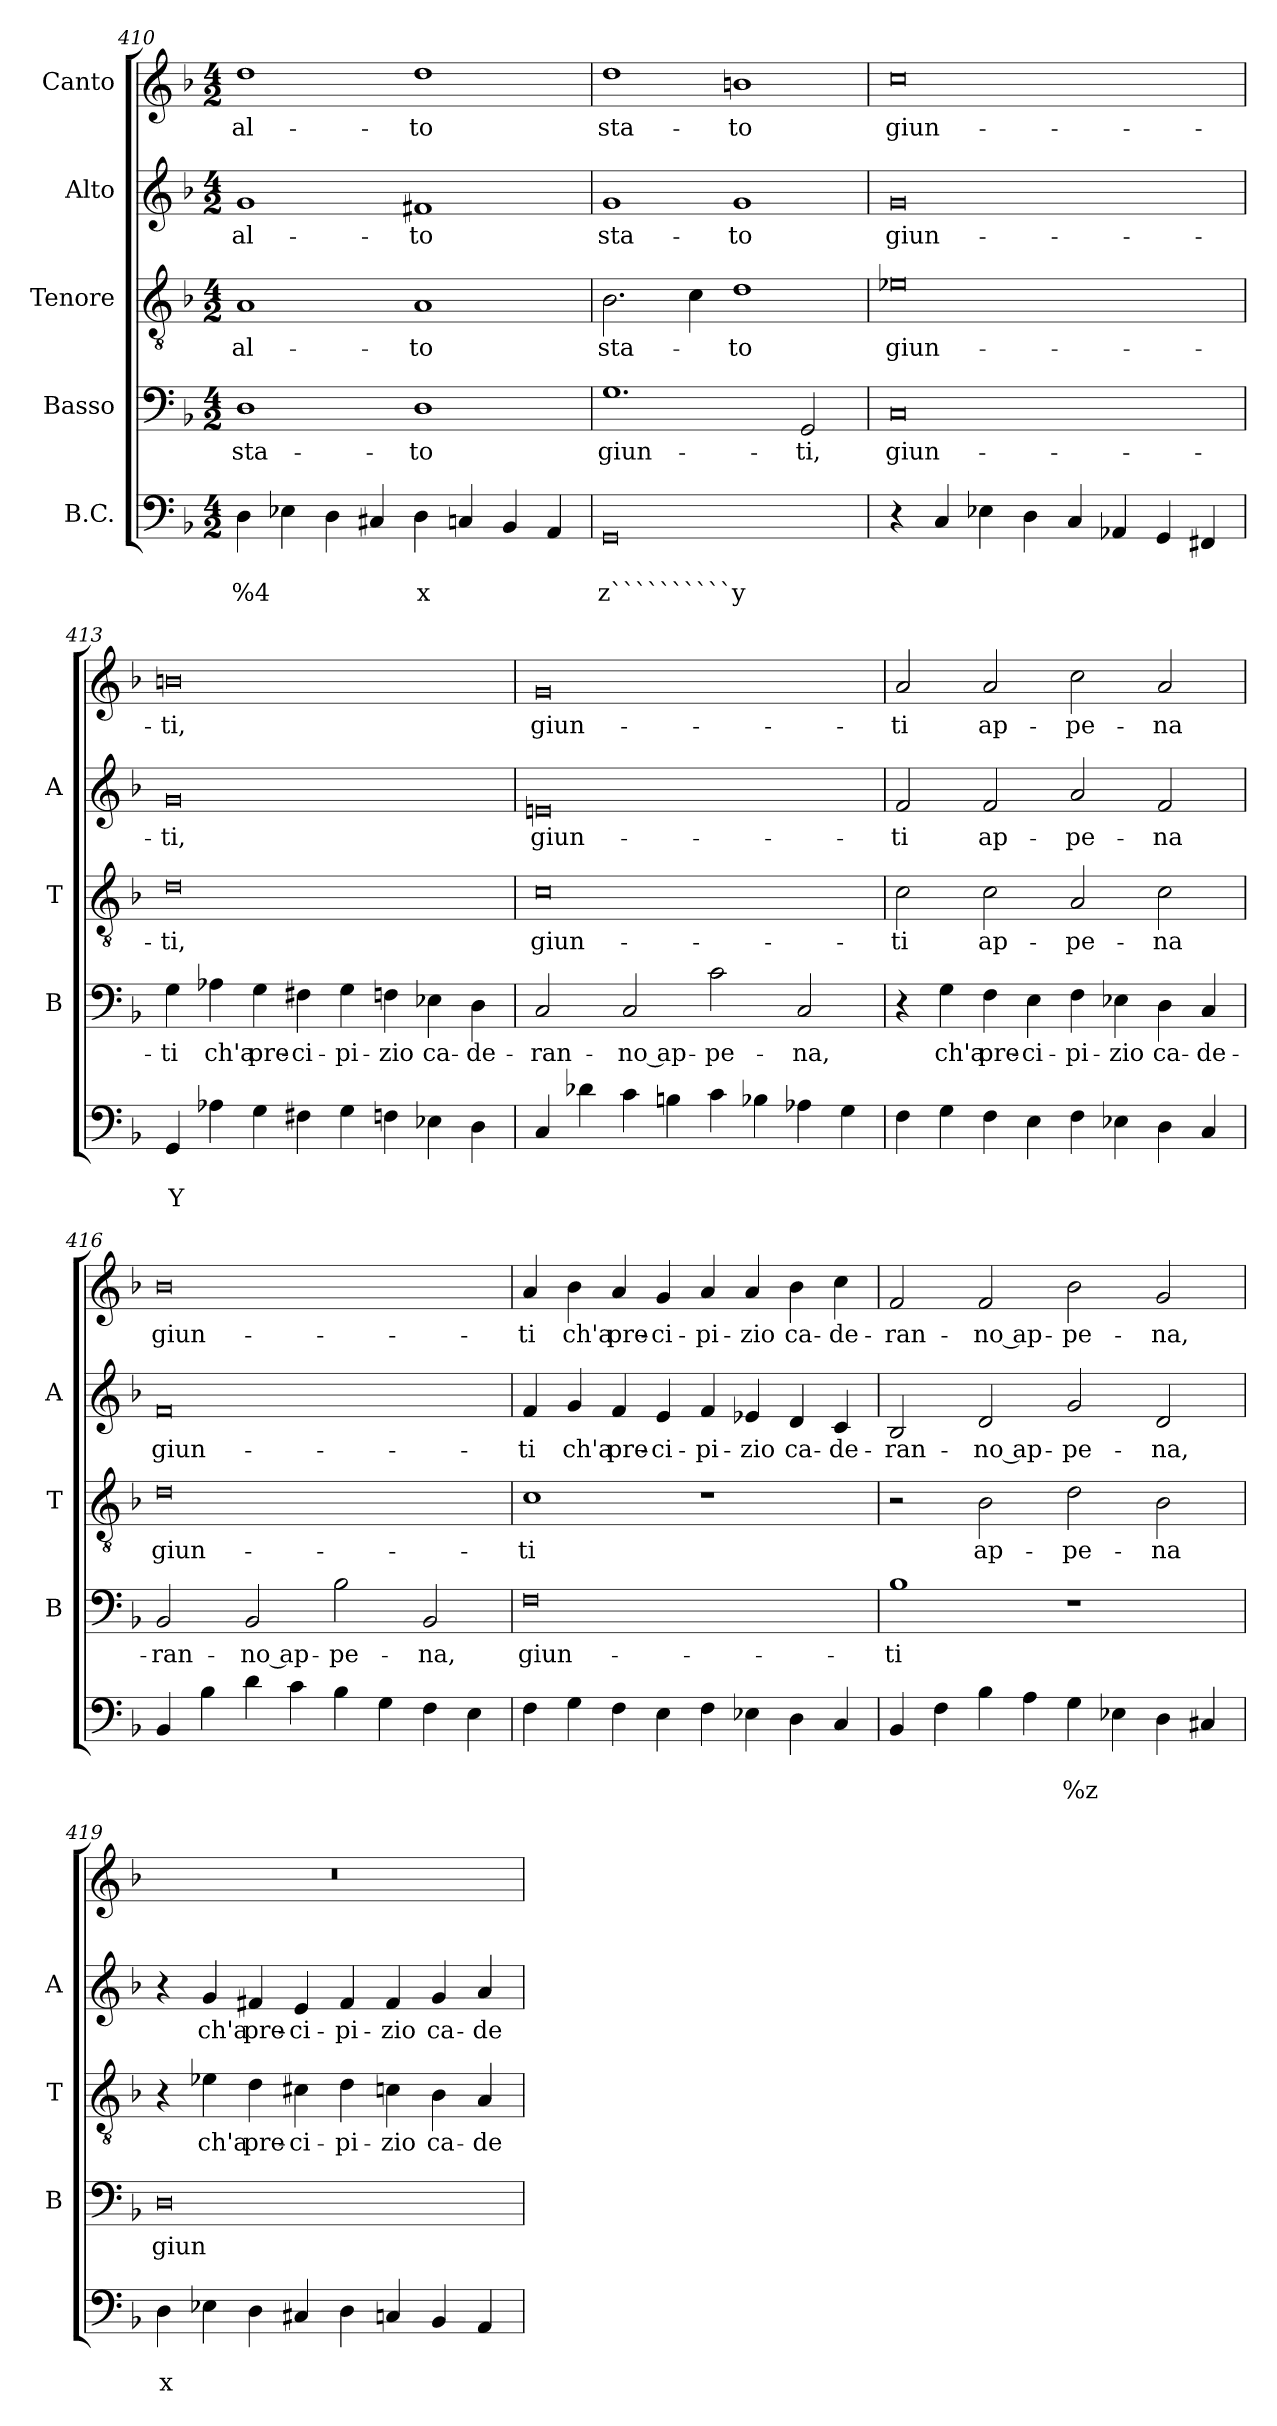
**kern	**text	**text	**kern	**text	**kern	**text	**kern	**text	**kern	**text
*part5	*part5	*part5	*part4	*part4	*part3	*part3	*part2	*part2	*part1	*part1
*staff5	*staff5	*staff5	*staff4	*staff4	*staff3	*staff3	*staff2	*staff2	*staff1	*staff1
*I"B.C.	*	*	*I"Basso	*	*I"Tenore	*	*I"Alto	*	*I"Canto	*
*	*	*	*I'B	*	*I'T	*	*I'A	*	*	*
*clefF4	*	*	*clefF4	*	*clefGv2	*	*clefG2	*	*clefG2	*
*k[b-]	*	*	*k[b-]	*	*k[b-]	*	*k[b-]	*	*k[b-]	*
*F:	*	*	*F:	*	*F:	*	*F:	*	*F:	*
*M4/2	*	*	*M4/2	*	*M4/2	*	*M4/2	*	*M4/2	*
=410	=410	=410	=410	=410	=410	=410	=410	=410	=410	=410
!	!	!LO:LY:b	!	!LO:LY:b	!	!LO:LY:b	!	!LO:LY:b	!	!LO:LY:b
4D\	.	%4	1D	sta-	1A	-al-	1g	al-	1dd	al-
4E-X\	.	.	.	.	.	.	.	.	.	.
4D\	.	.	.	.	.	.	.	.	.	.
4C#X/	.	.	.	.	.	.	.	.	.	.
!	!	!LO:LY:b	!	!LO:LY:b	!	!LO:LY:b	!	!LO:LY:b	!	!LO:LY:b
4D\	.	x	1D	-to	1A	-to	1f#X	-to	1dd	-to
4Cn/	.	.	.	.	.	.	.	.	.	.
4BB-/	.	.	.	.	.	.	.	.	.	.
4AA/	.	.	.	.	.	.	.	.	.	.
!!LO:PB:g=z
=411	=411	=411	=411	=411	=411	=411	=411	=411	=411	=411
!	!	!LO:LY:b	!	!LO:LY:b	!	!LO:LY:b	!	!LO:LY:b	!	!LO:LY:b
0GG	.	z``````````y	1.G	giun-	2.B-\	sta-	1g	sta-	1dd	sta-
.	.	.	.	.	4c\	.	.	.	.	.
!	!	!	!	!	!	!LO:LY:b	!	!LO:LY:b	!	!LO:LY:b
.	.	.	.	.	1d	-to	1g	-to	1bn	-to
!	!	!	!	!LO:LY:b	!	!	!	!	!	!
.	.	.	2GG/	-ti,	.	.	.	.	.	.
=412	=412	=412	=412	=412	=412	=412	=412	=412	=412	=412
!	!	!	!	!LO:LY:b	!	!LO:LY:b	!	!LO:LY:b	!	!LO:LY:b
4r	.	.	0C	giun-	0e-X	giun-	0g	giun-	0cc	giun-
4C/	.	.	.	.	.	.	.	.	.	.
4E-X\	.	.	.	.	.	.	.	.	.	.
4D\	.	.	.	.	.	.	.	.	.	.
4C/	.	.	.	.	.	.	.	.	.	.
4AA-X/	.	.	.	.	.	.	.	.	.	.
4GG/	.	.	.	.	.	.	.	.	.	.
4FF#X/	.	.	.	.	.	.	.	.	.	.
=413	=413	=413	=413	=413	=413	=413	=413	=413	=413	=413
!	!	!LO:LY:b	!	!LO:LY:b	!	!LO:LY:b	!	!LO:LY:b	!	!LO:LY:b
4GG/	.	Y	4G\	-ti	0d	-ti,	0g	-ti,	0bn	-ti,
!	!	!	!	!LO:LY:b	!	!	!	!	!	!
4A-X\	.	.	4A-X\	ch'a	.	.	.	.	.	.
!	!	!	!	!LO:LY:b	!	!	!	!	!	!
4G\	.	.	4G\	pre-	.	.	.	.	.	.
!	!	!	!	!LO:LY:b	!	!	!	!	!	!
4F#X\	.	.	4F#X\	-ci-	.	.	.	.	.	.
!	!	!	!	!LO:LY:b	!	!	!	!	!	!
4G\	.	.	4G\	-pi-	.	.	.	.	.	.
!	!	!	!	!LO:LY:b	!	!	!	!	!	!
4Fn\	.	.	4Fn\	-zio	.	.	.	.	.	.
!	!	!	!	!LO:LY:b	!	!	!	!	!	!
4E-X\	.	.	4E-X\	ca-	.	.	.	.	.	.
!	!	!	!	!LO:LY:b	!	!	!	!	!	!
4D\	.	.	4D\	-de-	.	.	.	.	.	.
=414	=414	=414	=414	=414	=414	=414	=414	=414	=414	=414
!	!	!	!	!LO:LY:b	!	!LO:LY:b	!	!LO:LY:b	!	!LO:LY:b
4C/	.	.	2C/	-ran-	0c	giun-	0eni	giun-	0g	giun-
4d-X\	.	.	.	.	.	.	.	.	.	.
!	!	!	!	!LO:LY:b	!	!	!	!	!	!
4c\	.	.	2C/	-no ap-	.	.	.	.	.	.
4Bn\	.	.	.	.	.	.	.	.	.	.
!	!	!	!	!LO:LY:b	!	!	!	!	!	!
4c\	.	.	2c\	-pe-	.	.	.	.	.	.
4B-X\	.	.	.	.	.	.	.	.	.	.
!	!	!	!	!LO:LY:b	!	!	!	!	!	!
4A-X\	.	.	2C/	-na,	.	.	.	.	.	.
4G\	.	.	.	.	.	.	.	.	.	.
!!LO:LB:g=z
=415	=415	=415	=415	=415	=415	=415	=415	=415	=415	=415
!	!	!	!	!	!	!LO:LY:b	!	!LO:LY:b	!	!LO:LY:b
4F\	.	.	4r	.	2c\	-ti	2f/	-ti	2a/	-ti
!	!	!	!	!LO:LY:b	!	!	!	!	!	!
4G\	.	.	4G\	ch'a	.	.	.	.	.	.
!	!	!	!	!LO:LY:b	!	!LO:LY:b	!	!LO:LY:b	!	!LO:LY:b
4F\	.	.	4F\	pre-	2c\	ap-	2f/	ap-	2a/	ap-
!	!	!	!	!LO:LY:b	!	!	!	!	!	!
4E\	.	.	4E\	-ci-	.	.	.	.	.	.
!	!	!	!	!LO:LY:b	!	!LO:LY:b	!	!LO:LY:b	!	!LO:LY:b
4F\	.	.	4F\	-pi-	2A/	-pe-	2a/	-pe-	2cc\	-pe-
!	!	!	!	!LO:LY:b	!	!	!	!	!	!
4E-X\	.	.	4E-X\	-zio	.	.	.	.	.	.
!	!	!	!	!LO:LY:b	!	!LO:LY:b	!	!LO:LY:b	!	!LO:LY:b
4D\	.	.	4D\	ca-	2c\	-na	2f/	-na	2a/	-na
!	!	!	!	!LO:LY:b	!	!	!	!	!	!
4C/	.	.	4C/	-de-	.	.	.	.	.	.
=416	=416	=416	=416	=416	=416	=416	=416	=416	=416	=416
!	!	!	!	!LO:LY:b	!	!LO:LY:b	!	!LO:LY:b	!	!LO:LY:b
4BB-/	.	.	2BB-/	-ran-	0d	giun-	0f	giun-	0b-	giun-
4B-\	.	.	.	.	.	.	.	.	.	.
!	!	!	!	!LO:LY:b	!	!	!	!	!	!
4d\	.	.	2BB-/	-no ap-	.	.	.	.	.	.
4c\	.	.	.	.	.	.	.	.	.	.
!	!	!	!	!LO:LY:b	!	!	!	!	!	!
4B-\	.	.	2B-\	-pe-	.	.	.	.	.	.
4G\	.	.	.	.	.	.	.	.	.	.
!	!	!	!	!LO:LY:b	!	!	!	!	!	!
4F\	.	.	2BB-/	-na,	.	.	.	.	.	.
4E\	.	.	.	.	.	.	.	.	.	.
=417	=417	=417	=417	=417	=417	=417	=417	=417	=417	=417
!	!	!	!	!LO:LY:b	!	!LO:LY:b	!	!LO:LY:b	!	!LO:LY:b
4F\	.	.	0F	giun-	1c	-ti	4f/	-ti	4a/	-ti
!	!	!	!	!	!	!	!	!LO:LY:b	!	!LO:LY:b
4G\	.	.	.	.	.	.	4g/	ch'a	4b-\	ch'a
!	!	!	!	!	!	!	!	!LO:LY:b	!	!LO:LY:b
4F\	.	.	.	.	.	.	4f/	pre-	4a/	pre-
!	!	!	!	!	!	!	!	!LO:LY:b	!	!LO:LY:b
4E\	.	.	.	.	.	.	4e/	-ci-	4g/	-ci-
!	!	!	!	!	!	!	!	!LO:LY:b	!	!LO:LY:b
4F\	.	.	.	.	1r	.	4f/	-pi-	4a/	-pi-
!	!	!	!	!	!	!	!	!LO:LY:b	!	!LO:LY:b
4E-X\	.	.	.	.	.	.	4e-X/	-zio	4a/	-zio
!	!	!	!	!	!	!	!	!LO:LY:b	!	!LO:LY:b
4D\	.	.	.	.	.	.	4d/	ca-	4b-\	ca-
!	!	!	!	!	!	!	!	!LO:LY:b	!	!LO:LY:b
4C/	.	.	.	.	.	.	4c/	-de-	4cc\	-de-
=418	=418	=418	=418	=418	=418	=418	=418	=418	=418	=418
!	!	!	!	!LO:LY:b	!	!	!	!LO:LY:b	!	!LO:LY:b
4BB-/	.	.	1B-	-ti	2r	.	2B-/	-ran-	2f/	-ran-
4F\	.	.	.	.	.	.	.	.	.	.
!	!	!	!	!	!	!LO:LY:b	!	!LO:LY:b	!	!LO:LY:b
4B-\	.	.	.	.	2B-\	ap-	2d/	-no ap-	2f/	-no ap-
4A\	.	.	.	.	.	.	.	.	.	.
!	!	!LO:LY:b	!	!	!	!LO:LY:b	!	!LO:LY:b	!	!LO:LY:b
4G\	.	%z	1r	.	2d\	-pe-	2g/	-pe-	2b-\	-pe-
4E-X\	.	.	.	.	.	.	.	.	.	.
!	!	!	!	!	!	!LO:LY:b	!	!LO:LY:b	!	!LO:LY:b
4D\	.	.	.	.	2B-\	-na	2d/	-na,	2g/	-na,
4C#X/	.	.	.	.	.	.	.	.	.	.
!!LO:LB:g=z
=419	=419	=419	=419	=419	=419	=419	=419	=419	=419	=419
!	!	!LO:LY:b	!	!LO:LY:b	!	!	!	!	!	!
4D\	.	x	0D	giun-	4r	.	4r	.	0r	.
!	!	!	!	!	!	!LO:LY:b	!	!LO:LY:b	!	!
4E-X\	.	.	.	.	4e-X\	ch'a	4g/	ch'a	.	.
!	!	!	!	!	!	!LO:LY:b	!	!LO:LY:b	!	!
4D\	.	.	.	.	4d\	pre-	4f#X/	pre-	.	.
!	!	!	!	!	!	!LO:LY:b	!	!LO:LY:b	!	!
4C#X/	.	.	.	.	4c#X\	-ci-	4e/	-ci-	.	.
!	!	!	!	!	!	!LO:LY:b	!	!LO:LY:b	!	!
4D\	.	.	.	.	4d\	-pi-	4f#/	-pi-	.	.
!	!	!	!	!	!	!LO:LY:b	!	!LO:LY:b	!	!
4Cn/	.	.	.	.	4cn\	-zio	4f#/	-zio	.	.
!	!	!	!	!	!	!LO:LY:b	!	!LO:LY:b	!	!
4BB-/	.	.	.	.	4B-\	ca-	4g/	ca-	.	.
!	!	!	!	!	!	!LO:LY:b	!	!LO:LY:b	!	!
4AA/	.	.	.	.	4A/	-de-	4a/	-de-	.	.
=	=	=	=	=	=	=	=	=	=	=
*-	*-	*-	*-	*-	*-	*-	*-	*-	*-	*-
